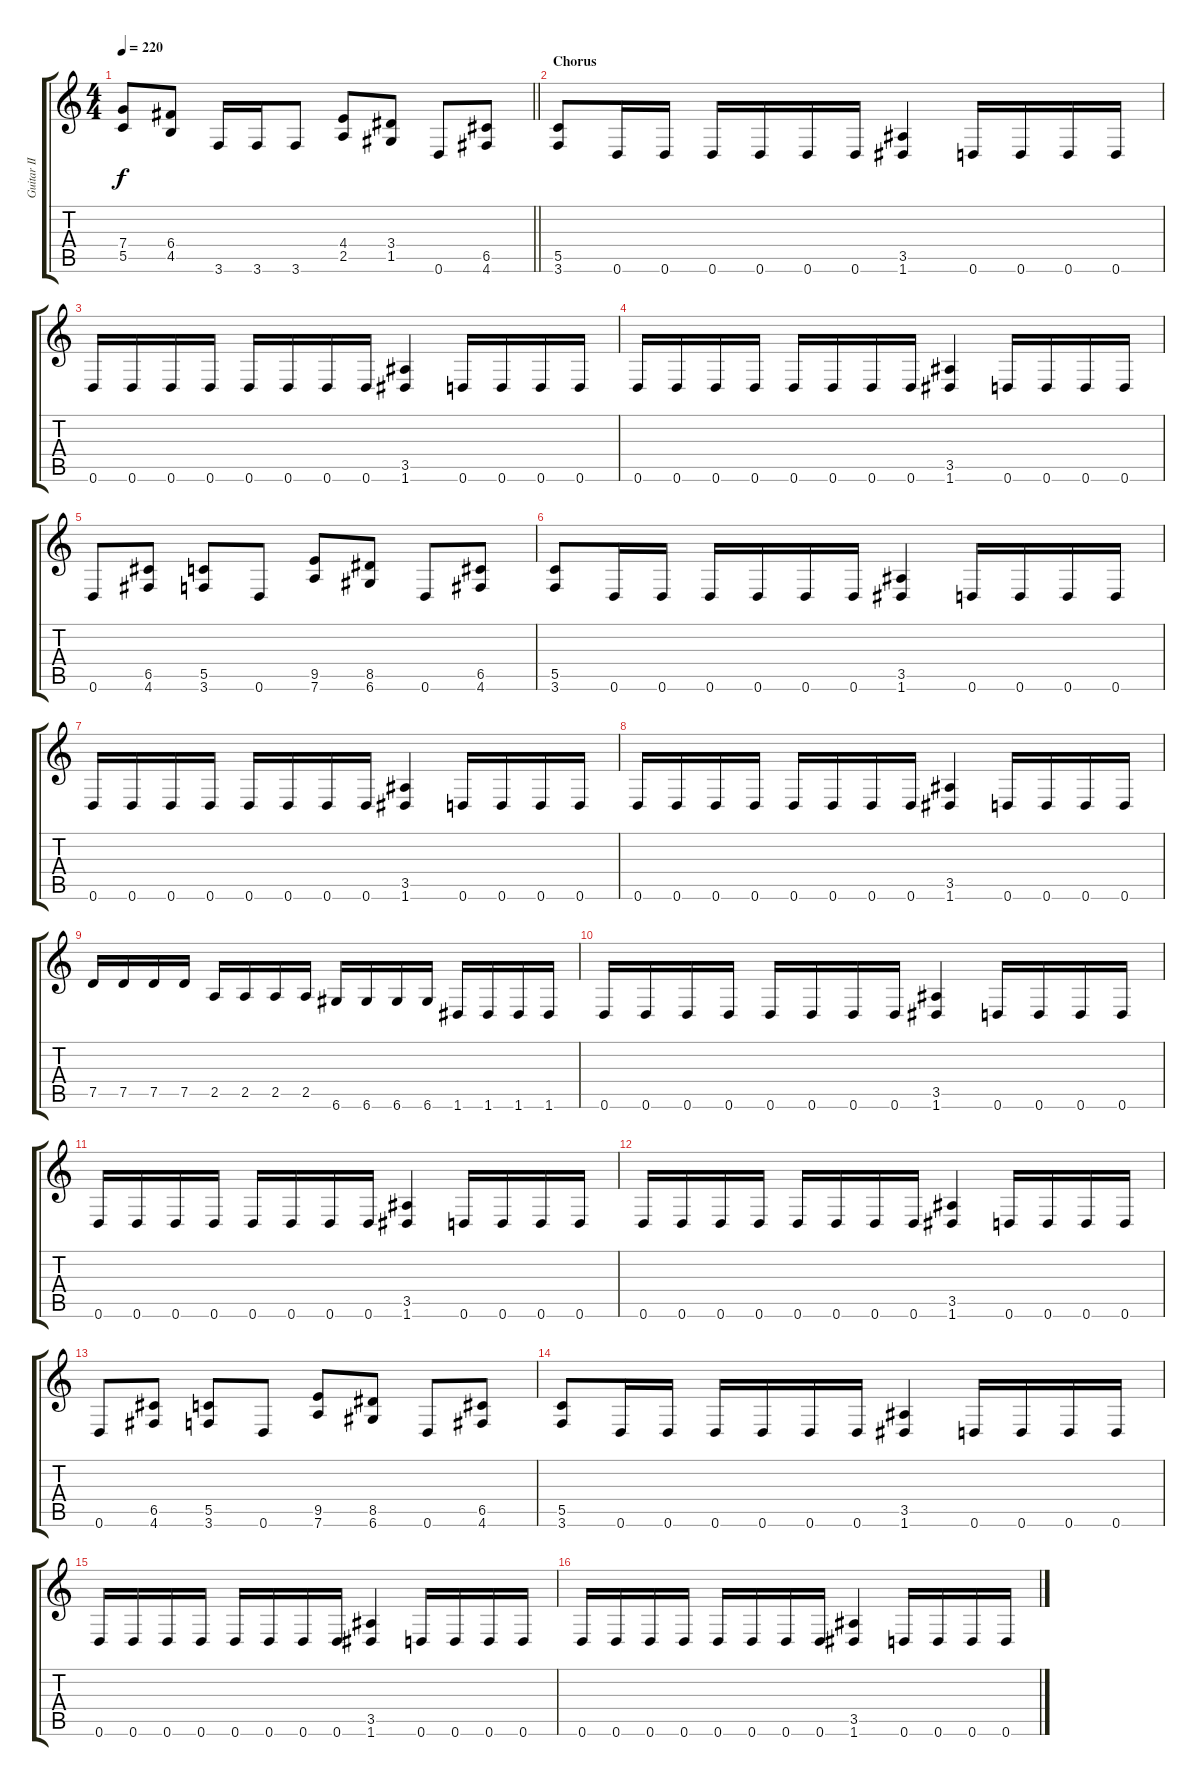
\track ("Guitar II" "Guitar II") {instrument distortionguitar}
\staff {score tabs}
\tuning (D4 A3 F3 C3 G2 D2) {hide}
\ts (4 4)
\tempo 220
\clef g2
\barLineRight lightlight
\ks c
(7.4 5.5).8{dy f} (6.4 4.5).8 3.6.16 3.6.16 3.6.8 (4.4 2.5).8 (3.4 1.5).8 0.6.8 (6.5 4.6).8 |
\section ("" "Chorus")
(5.5 3.6).8 0.6.16 0.6.16 0.6.16 0.6.16 0.6.16 0.6.16 (3.5 1.6).4 0.6.16 0.6.16 0.6.16 0.6.16 |
0.6.16 0.6.16 0.6.16 0.6.16 0.6.16 0.6.16 0.6.16 0.6.16 (3.5 1.6).4 0.6.16 0.6.16 0.6.16 0.6.16 |
0.6.16 0.6.16 0.6.16 0.6.16 0.6.16 0.6.16 0.6.16 0.6.16 (3.5 1.6).4 0.6.16 0.6.16 0.6.16 0.6.16 |
0.6.8 (6.5 4.6).8 (5.5 3.6).8 0.6.8 (9.5 7.6).8 (8.5 6.6).8 0.6.8 (6.5 4.6).8 |
(5.5 3.6).8 0.6.16 0.6.16 0.6.16 0.6.16 0.6.16 0.6.16 (3.5 1.6).4 0.6.16 0.6.16 0.6.16 0.6.16 |
0.6.16 0.6.16 0.6.16 0.6.16 0.6.16 0.6.16 0.6.16 0.6.16 (3.5 1.6).4 0.6.16 0.6.16 0.6.16 0.6.16 |
0.6.16 0.6.16 0.6.16 0.6.16 0.6.16 0.6.16 0.6.16 0.6.16 (3.5 1.6).4 0.6.16 0.6.16 0.6.16 0.6.16 |
7.5.16 7.5.16 7.5.16 7.5.16 2.5.16 2.5.16 2.5.16 2.5.16 6.6.16 6.6.16 6.6.16 6.6.16 1.6.16 1.6.16 1.6.16 1.6.16 |
0.6.16 0.6.16 0.6.16 0.6.16 0.6.16 0.6.16 0.6.16 0.6.16 (3.5 1.6).4 0.6.16 0.6.16 0.6.16 0.6.16 |
0.6.16 0.6.16 0.6.16 0.6.16 0.6.16 0.6.16 0.6.16 0.6.16 (3.5 1.6).4 0.6.16 0.6.16 0.6.16 0.6.16 |
0.6.16 0.6.16 0.6.16 0.6.16 0.6.16 0.6.16 0.6.16 0.6.16 (3.5 1.6).4 0.6.16 0.6.16 0.6.16 0.6.16 |
0.6.8 (6.5 4.6).8 (5.5 3.6).8 0.6.8 (9.5 7.6).8 (8.5 6.6).8 0.6.8 (6.5 4.6).8 |
(5.5 3.6).8 0.6.16 0.6.16 0.6.16 0.6.16 0.6.16 0.6.16 (3.5 1.6).4 0.6.16 0.6.16 0.6.16 0.6.16 |
0.6.16 0.6.16 0.6.16 0.6.16 0.6.16 0.6.16 0.6.16 0.6.16 (3.5 1.6).4 0.6.16 0.6.16 0.6.16 0.6.16 |
0.6.16 0.6.16 0.6.16 0.6.16 0.6.16 0.6.16 0.6.16 0.6.16 (3.5 1.6).4 0.6.16 0.6.16 0.6.16 0.6.16
